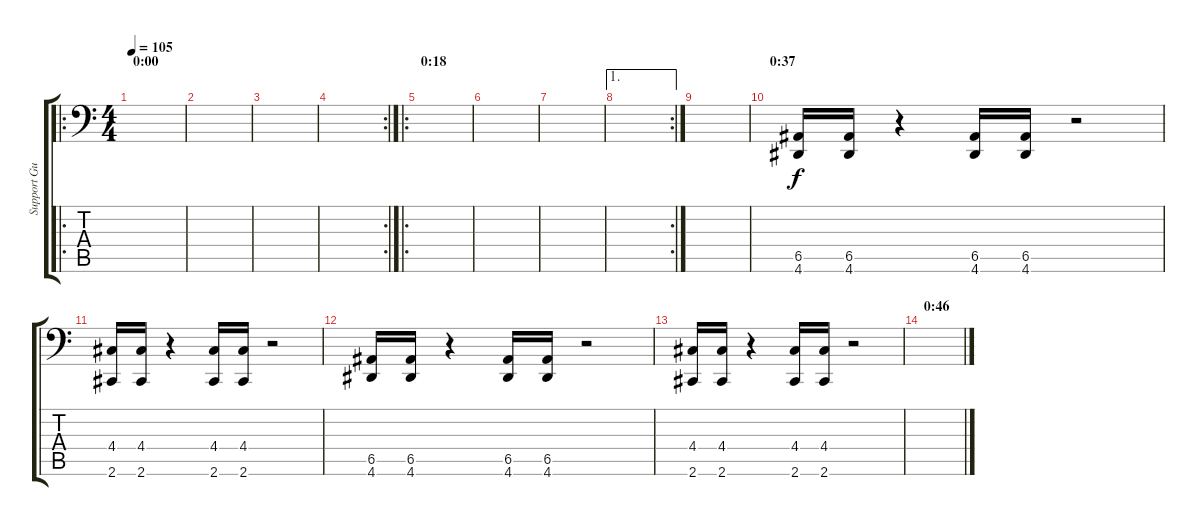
\track ("Support Guitar" "Support Gu") {instrument electricguitarmuted}
\staff {score tabs}
\tuning (C3 G2 D2 A1 E1 B0) {hide}
\ro
\ts (4 4)
\section ("" "0:00")
\tempo 105
\clef f4
\ks c
|
|
|
\rc 2
|
\ro
\section ("" "0:18")
|
|
|
\ae 1
\rc 2
|
|
\section ("" "0:37")
(6.5 4.6).16 (6.5 4.6).16 r.4 (6.5 4.6).16 (6.5 4.6).16 r.2 |
(4.4 2.6).16 (4.4 2.6).16 r.4 (4.4 2.6).16 (4.4 2.6).16 r.2 |
(6.5 4.6).16 (6.5 4.6).16 r.4 (6.5 4.6).16 (6.5 4.6).16 r.2 |
(4.4 2.6).16 (4.4 2.6).16 r.4 (4.4 2.6).16 (4.4 2.6).16 r.2 |
\section ("" "0:46")
